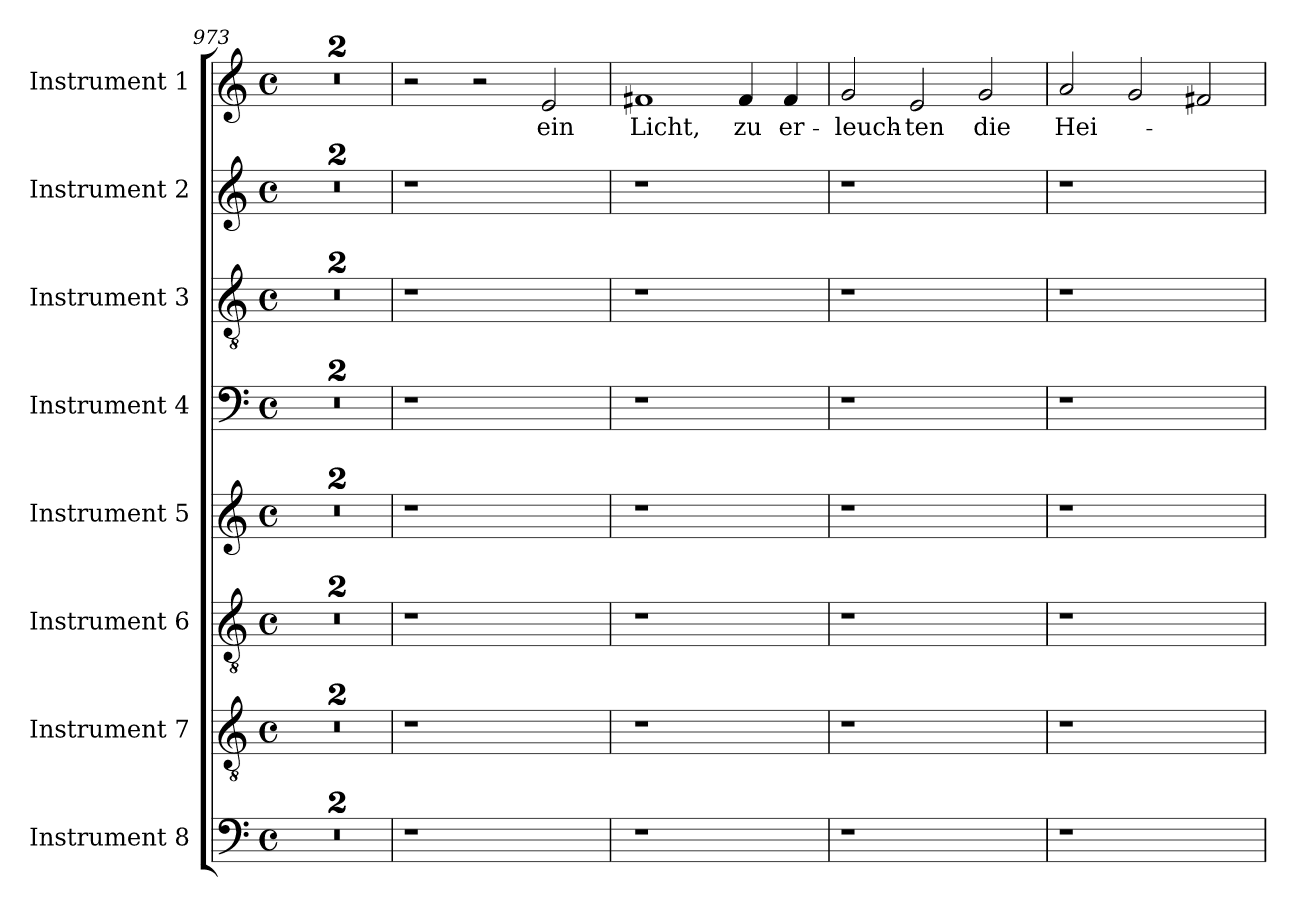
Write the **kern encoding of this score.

**kern	**kern	**kern	**kern	**kern	**kern	**kern	**kern	**text
*part8	*part7	*part6	*part5	*part4	*part3	*part2	*part1	*part1
*staff8	*staff7	*staff6	*staff5	*staff4	*staff3	*staff2	*staff1	*staff1
*I"Instrument 8	*I"Instrument 7	*I"Instrument 6	*I"Instrument 5	*I"Instrument 4	*I"Instrument 3	*I"Instrument 2	*I"Instrument 1	*
*clefF4	*clefGv2	*clefGv2	*clefG2	*clefF4	*clefGv2	*clefG2	*clefG2	*
*M4/4	*M4/4	*M4/4	*M4/4	*M4/4	*M4/4	*M4/4	*M4/4	*
*met(c)	*met(c)	*met(c)	*met(c)	*met(c)	*met(c)	*met(c)	*met(c)	*
=973	=973	=973	=973	=973	=973	=973	=973	=973
1r	1r	1r	1r	1r	1r	1r	1r	.
=974	=974	=974	=974	=974	=974	=974	=974	=974
1r	1r	1r	1r	1r	1r	1r	1r	.
=975	=975	=975	=975	=975	=975	=975	=975	=975
1r	1r	1r	1r	1r	1r	1r	2r	.
.	.	.	.	.	.	.	2r	.
!	!	!	!	!	!	!	!	!LO:LY:b:cj
2ryy	2ryy	2ryy	2ryy	2ryy	2ryy	2ryy	2e/	ein
=976	=976	=976	=976	=976	=976	=976	=976	=976
!	!	!	!	!	!	!	!	!LO:LY:b:cj
1r	1r	1r	1r	1r	1r	1r	1f#X	Licht,
!	!	!	!	!	!	!	!	!LO:LY:b:cj
2ryy	2ryy	2ryy	2ryy	2ryy	2ryy	2ryy	4f#/	zu
!	!	!	!	!	!	!	!	!LO:LY:b:cj
.	.	.	.	.	.	.	4f#/	er-
!!LO:PB:g=z
=977	=977	=977	=977	=977	=977	=977	=977	=977
!	!	!	!	!	!	!	!	!LO:LY:b
1r	1r	1r	1r	1r	1r	1r	2g/	-leuch-
!	!	!	!	!	!	!	!	!LO:LY:b:rj
.	.	.	.	.	.	.	2e/	-ten
!	!	!	!	!	!	!	!	!LO:LY:b:cj
2ryy	2ryy	2ryy	2ryy	2ryy	2ryy	2ryy	2g/	die
=978	=978	=978	=978	=978	=978	=978	=978	=978
!	!	!	!	!	!	!	!	!LO:LY:b:cj
1r	1r	1r	1r	1r	1r	1r	2a/	Hei-
.	.	.	.	.	.	.	2g/	.
2ryy	2ryy	2ryy	2ryy	2ryy	2ryy	2ryy	2f#X/	.
=	=	=	=	=	=	=	=	=
*-	*-	*-	*-	*-	*-	*-	*-	*-
